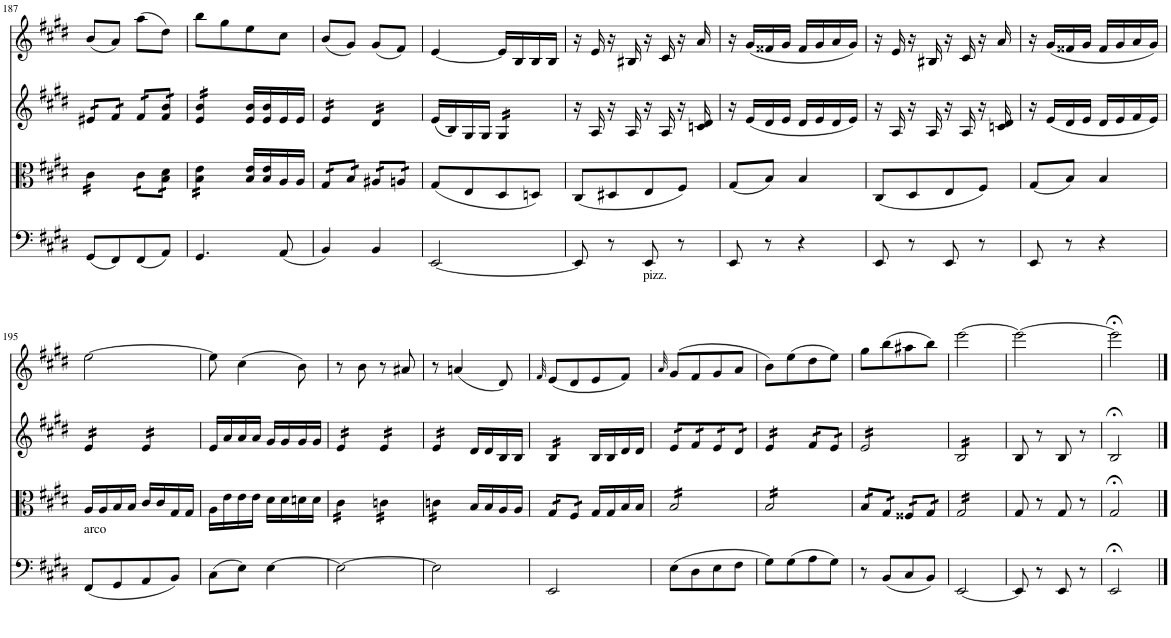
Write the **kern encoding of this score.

**kern	**kern	**kern	**kern
*part4	*part3	*part2	*part1
*staff4	*staff3	*staff2	*staff1
*I"Piano	*I"Piano	*I"Piano	*I"Piano
*I'Pno	*I'Pno	*I'Pno	*I'Pno
!!LO:PB:g=z
*clefF4	*clefC3	*clefG2	*clefG2
*k[f#c#g#d#]	*k[f#c#g#d#]	*k[f#c#g#d#]	*k[f#c#g#d#]
*M2/4	*M2/4	*M2/4	*M2/4
=187	=187	=187	=187
*	*tremolo	*	*
*	*	*tremolo	*
(8GG#/L	16c#\LL	16e#X/LL	(8b/L
.	16c#\	16e#X/	.
8FF#/)	16c#\	16f#/	8a/J)
.	16c#\JJ	16f#/JJ	.
(8FF#/	16c#\LL	16f#/LL	(8aa\L
.	16c#\	16f#/	.
8AA/J)	16B\ 16d#\	16f#/ 16b/	8dd#\J)
.	16B\ 16d#\JJ	16f#/ 16b/JJ	.
=188	=188	=188	=188
4.GG#/	16B\ 16e\LL	16e/ 16b/LL	8bb\L
.	16B\ 16e\	16e/ 16b/	.
.	16B\ 16e\	16e/ 16b/	8gg#\
.	16B\ 16e\JJ	16e/ 16b/JJ	.
*	*	*Xtremolo	*
*	*Xtremolo	*	*
.	16B/ 16e/LL	16e/ 16b/LL	8ee\
.	16B/ 16e/	16e/ 16b/	.
(8AA/	16A/	16e/	8cc#\J
.	16A/JJ	16e/JJ	.
=189	=189	=189	=189
*	*tremolo	*	*
*	*	*tremolo	*
4BB/)	16G#/LL	16e/LL	(8b/L
.	16G#/	16e/	.
.	16B/	16e/	8g#/J)
.	16B/JJ	16e/JJ	.
4BB/	16A#X/LL	16d#/LL	(8g#/L
.	16A#X/	16d#/	.
.	16An/	16d#/	8f#/J)
.	16An/JJ	16d#/JJ	.
*	*	*Xtremolo	*
*	*Xtremolo	*	*
=190	=190	=190	=190
[2EE/	(8G#/L	(16e/LL	[4e/
.	.	16B/)	.
.	8E/	16G#/	.
.	.	16G#/JJ	.
*	*	*tremolo	*
.	8D#/	16G#/LL	16e/LL]
.	.	16G#/	16B/
.	8Dn/J)	16G#/	16B/
.	.	16G#/JJ	16B/JJ
*	*	*Xtremolo	*
=191	=191	=191	=191
8EE/]	(8C#/L	16r	16r
.	.	16A/	16e/
8r	8D#X/	16r	16r
.	.	16A/	16B#X/
!LO:TX:b:t=pizz.	!	!	!
8EE/	8E/	16r	16r
.	.	16A/	16c#/
8r	8F#/J)	16r	16r
.	.	16cn/ 16d#/	16a/
=192	=192	=192	=192
8EE/	(8G#/L	16r	16r
.	.	(16e/LL	(16g#/LL
8r	8B/J)	16d#/	16f##X/
.	.	16e/JJ	16g#/JJ
4r	4B/	16d#/LL	16f##/LL
.	.	16e/	16g#/
.	.	16d#/	16a/
.	.	16e/JJ)	16g#/JJ)
=193	=193	=193	=193
8EE/	(8C#/L	16r	16r
.	.	16A/	16e/
8r	8D#/	16r	16r
.	.	16A/	16B#X/
8EE/	8E/	16r	16r
.	.	16A/	16c#/
8r	8F#/J)	16r	16r
.	.	16cn/ 16d#/	16a/
=194	=194	=194	=194
8EE/	(8G#/L	16r	16r
.	.	(16e/LL	(16g#/LL
8r	8B/J)	16d#/	16f##X/
.	.	16e/JJ	16g#/JJ
4r	4B/	16d#/LL	16f##/LL
.	.	16e/	16g#/
.	.	16f#/	16a/
.	.	16e/JJ)	16g#/JJ)
!!LO:LB:g=z
=195	=195	=195	=195
!LO:TX:a:t=arco	!	!	!
*	*	*tremolo	*
(8FF#/L	16A/LL	16e/LL	[2ee\
.	16A/	16e/	.
8GG#/	16B/	16e/	.
.	16B/JJ	16e/JJ	.
8AA/	16c#/LL	16e/LL	.
.	16c#/	16e/	.
8BB/J)	16G#/	16e/	.
.	16G#/JJ	16e/JJ	.
*	*	*Xtremolo	*
=196	=196	=196	=196
(8C#\L	16A\LL	16e/LL	8ee\]
.	16e\	16a/	.
8E\J)	16e\	16a/	(4cc#\
.	16e\JJ	16a/JJ	.
[4E\	16d#\LL	16g#/LL	.
.	16d#\	16g#/	.
.	16dn\	16g#/	8b\)
.	16d\JJ	16g#/JJ	.
=197	=197	=197	=197
*	*tremolo	*	*
*	*	*tremolo	*
2E\_	16c#\LL	16e/LL	8r
.	16c#\	16e/	.
.	16c#\	16e/	8b\
.	16c#\JJ	16e/JJ	.
.	16cn\LL	16e/LL	8r
.	16cn\	16e/	.
.	16cn\	16e/	8a#X/
.	16cn\JJ	16e/JJ	.
=198	=198	=198	=198
2E\]	16cn\LL	16e/LL	8r
.	16cn\	16e/	.
.	16cn\	16e/	(4an/
.	16cn\JJ	16e/JJ	.
*	*	*Xtremolo	*
*	*Xtremolo	*	*
.	16B/LL	16d#/LL	.
.	16B/	16d#/	.
.	16A/	16B/	8d#/)
.	16A/JJ	16B/JJ	.
=199	=199	=199	=199
.	.	.	32qf#/
*	*tremolo	*	*
*	*	*tremolo	*
2EE/	16G#/LL	16B/LL	(8e/L
.	16G#/	16B/	.
.	16F#/	16B/	8d#/
.	16F#/JJ	16B/JJ	.
*	*	*Xtremolo	*
*	*Xtremolo	*	*
.	16G#/LL	16B/LL	8e/
.	16G#/	16B/	.
.	16B/	16d#/	8f#/J)
.	16B/JJ	16d#/JJ	.
=200	=200	=200	=200
.	.	.	32qa/
*	*tremolo	*	*
*	*	*tremolo	*
(8E\L	16B/LL	16e/LL	(8g#/L
.	16B/	16e/	.
8D#\	16B/	16f#/	8f#/
.	16B/	16f#/	.
8E\	16B/	16e/	8g#/
.	16B/	16e/	.
8F#\J	16B/	16d#/	8a/J
.	16B/JJ	16d#/JJ	.
=201	=201	=201	=201
8G#\L)	16B/LL	16e/LL	8b\L)
.	16B/	16e/	.
(8G#\	16B/	16e/	(8ee\
.	16B/	16e/JJ	.
8A\	16B/	16f#/LL	8dd#\
.	16B/	16f#/	.
8G#\J)	16B/	16e/	8ee\J)
.	16B/JJ	16e/JJ	.
=202	=202	=202	=202
8r	16B/LL	16e/LL	8gg#\L
.	16B/	16e/	.
(8BB/L	16G#/	16e/	(8bb\
.	16G#/JJ	16e/	.
8C#/	16F##X/LL	16e/	8aa#X\
.	16F##X/	16e/	.
8BB/J)	16G#/	16e/	8bb\J)
.	16G#/JJ	16e/JJ	.
=203	=203	=203	=203
[2EE/	16G#/LL	16B/LL	[2eee\
.	16G#/	16B/	.
.	16G#/	16B/	.
.	16G#/	16B/	.
.	16G#/	16B/	.
.	16G#/	16B/	.
.	16G#/	16B/	.
.	16G#/JJ	16B/JJ	.
*	*	*Xtremolo	*
*	*Xtremolo	*	*
=204	=204	=204	=204
8EE/]	8G#/	8B/	2eee\_
8r	8r	8r	.
8EE/	8G#/	8B/	.
8r	8r	8r	.
=205	=205	=205	=205
2EE;</	2G#;</	2B;</	2eee;<\]
==	==	==	==
*-	*-	*-	*-
